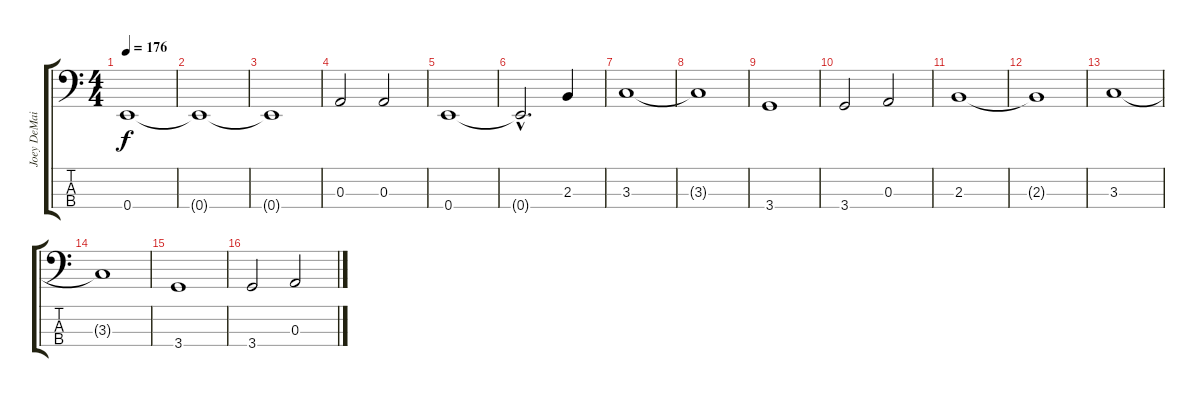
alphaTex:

\track ("Joey DeMaio" "Joey DeMai") {instrument electricbasspick}
\staff {score tabs}
\tuning (G2 D2 A1 E1) {hide}
\ts (4 4)
\tempo 176
\clef f4
\ks c
0.4{t}.1{dy f} |
0.4{t}.1 |
0.4{t}.1 |
0.3.2 0.3.2 |
0.4.1 |
0.4{hac t}.2{d} 2.3.4 |
3.3.1 |
3.3{t}.1 |
3.4.1 |
3.4.2 0.3.2 |
2.3.1 |
2.3{t}.1 |
3.3.1 |
3.3{t}.1 |
3.4.1 |
3.4.2 0.3.2
